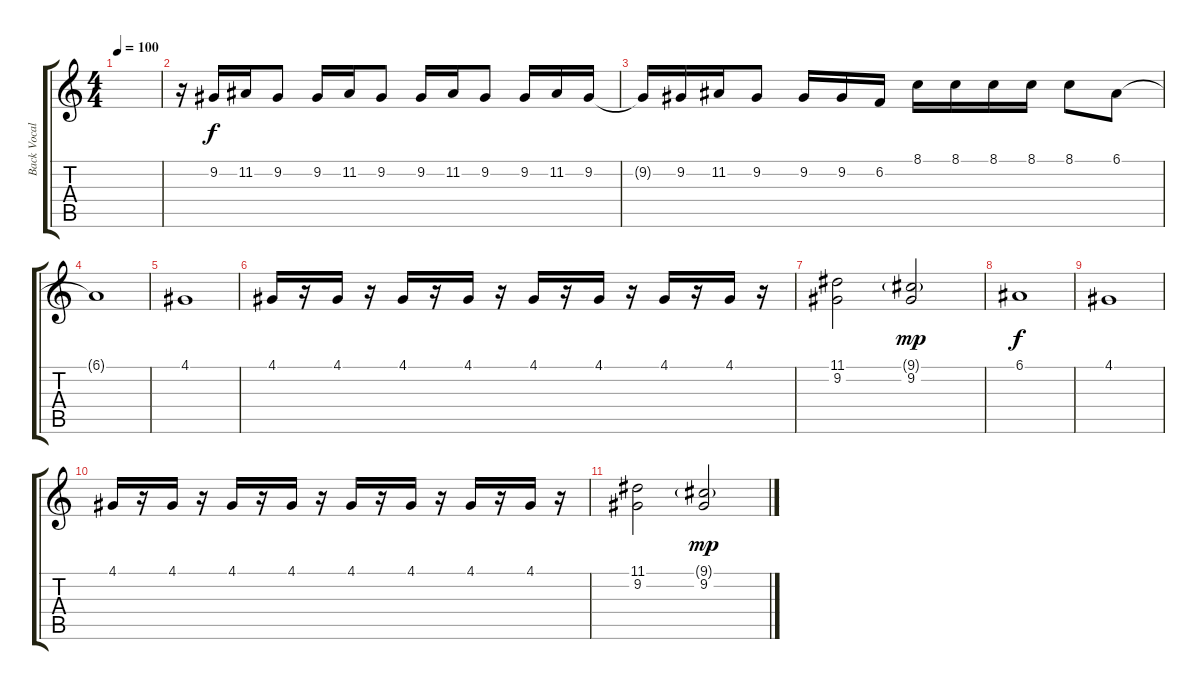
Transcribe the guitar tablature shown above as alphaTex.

\track ("Back Vocal" "Back Vocal") {instrument lead2sawtooth}
\staff {score tabs}
\tuning (E4 B3 G3 D3 A2 E2) {hide}
\ts (4 4)
\tempo 100
\clef g2
\ks c
|
r.16 9.2.16 11.2.16 9.2.8 9.2.16 11.2.16 9.2.8 9.2.16 11.2.16 9.2.8 9.2.16 11.2.16 9.2.16 |
9.2{t}.16 9.2.16 11.2.16 9.2.8 9.2.16 9.2.16 6.2.16 8.1.16 8.1.16 8.1.16 8.1.16 8.1.8 6.1.8 |
6.1{t}.1 |
4.1.1 |
4.1.16 r.16 4.1.16 r.16 4.1.16 r.16 4.1.16 r.16 4.1.16 r.16 4.1.16 r.16 4.1.16 r.16 4.1.16 r.16 |
(11.1 9.2).2 (9.1{g} 9.2).2{dy mp} |
6.1.1{dy f} |
4.1.1 |
4.1.16 r.16 4.1.16 r.16 4.1.16 r.16 4.1.16 r.16 4.1.16 r.16 4.1.16 r.16 4.1.16 r.16 4.1.16 r.16 |
(11.1 9.2).2 (9.1{g} 9.2).2{dy mp}
